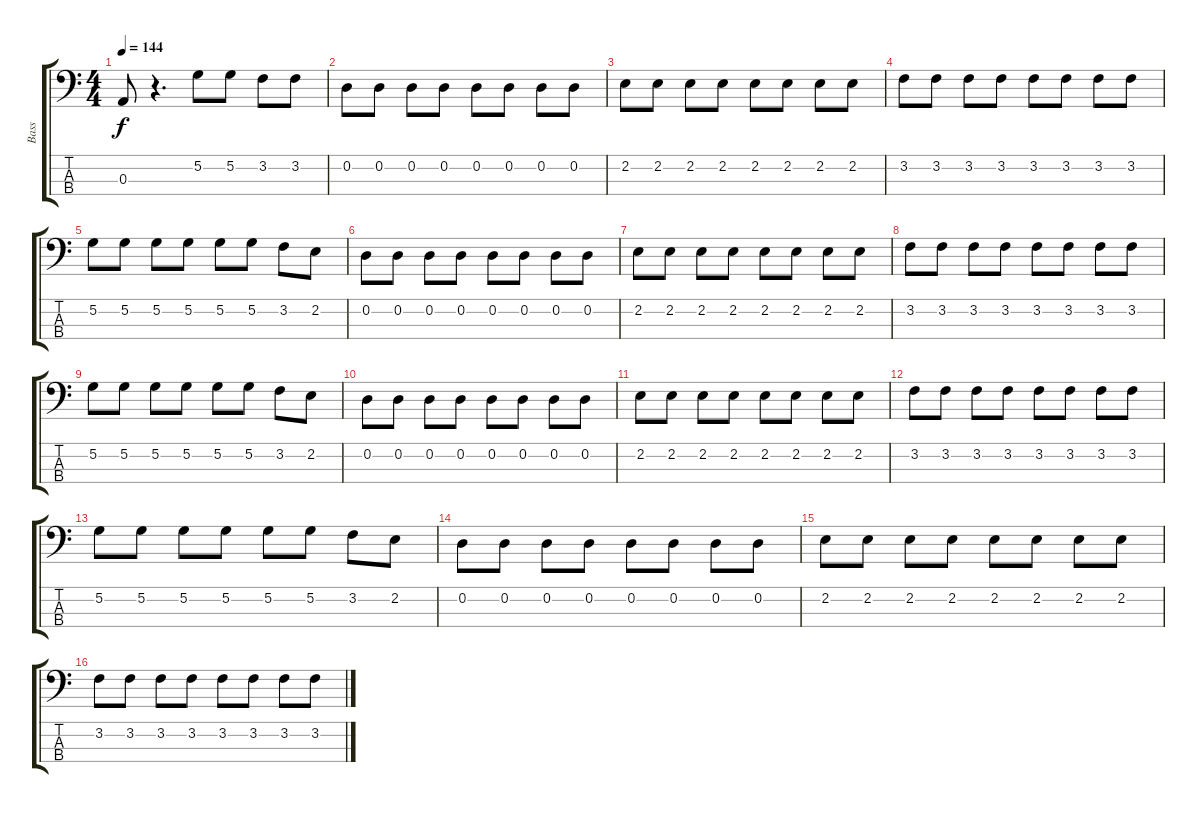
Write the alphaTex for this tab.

\track ("Bass" "Bass") {instrument fretlessbass}
\staff {score tabs}
\tuning (G2 D2 A1 E1) {hide}
\ts (4 4)
\tempo 144
\clef f4
\ks c
0.3.8{dy f} r.4{d} 5.2.8 5.2.8 3.2.8 3.2.8 |
0.2.8 0.2.8 0.2.8 0.2.8 0.2.8 0.2.8 0.2.8 0.2.8 |
2.2.8 2.2.8 2.2.8 2.2.8 2.2.8 2.2.8 2.2.8 2.2.8 |
3.2.8 3.2.8 3.2.8 3.2.8 3.2.8 3.2.8 3.2.8 3.2.8 |
5.2.8 5.2.8 5.2.8 5.2.8 5.2.8 5.2.8 3.2.8 2.2.8 |
0.2.8 0.2.8 0.2.8 0.2.8 0.2.8 0.2.8 0.2.8 0.2.8 |
2.2.8 2.2.8 2.2.8 2.2.8 2.2.8 2.2.8 2.2.8 2.2.8 |
3.2.8 3.2.8 3.2.8 3.2.8 3.2.8 3.2.8 3.2.8 3.2.8 |
5.2.8 5.2.8 5.2.8 5.2.8 5.2.8 5.2.8 3.2.8 2.2.8 |
0.2.8 0.2.8 0.2.8 0.2.8 0.2.8 0.2.8 0.2.8 0.2.8 |
2.2.8 2.2.8 2.2.8 2.2.8 2.2.8 2.2.8 2.2.8 2.2.8 |
3.2.8 3.2.8 3.2.8 3.2.8 3.2.8 3.2.8 3.2.8 3.2.8 |
5.2.8 5.2.8 5.2.8 5.2.8 5.2.8 5.2.8 3.2.8 2.2.8 |
0.2.8 0.2.8 0.2.8 0.2.8 0.2.8 0.2.8 0.2.8 0.2.8 |
2.2.8 2.2.8 2.2.8 2.2.8 2.2.8 2.2.8 2.2.8 2.2.8 |
3.2.8 3.2.8 3.2.8 3.2.8 3.2.8 3.2.8 3.2.8 3.2.8
